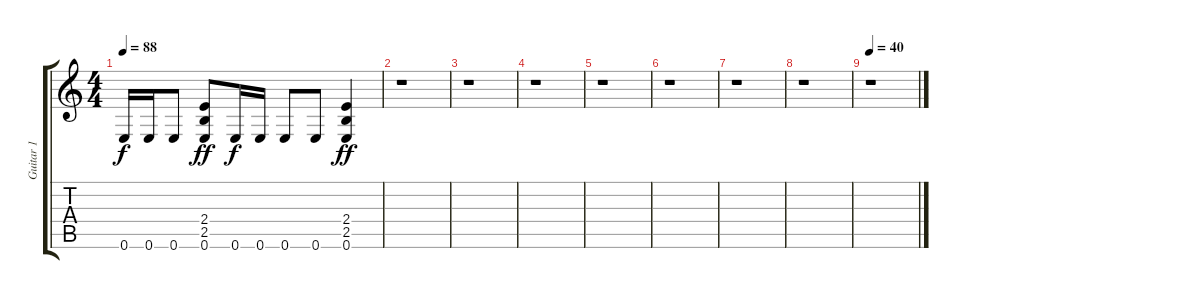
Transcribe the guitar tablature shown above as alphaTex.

\track ("Guitar 1" "Guitar 1") {instrument distortionguitar}
\staff {score tabs}
\tuning (E4 B3 G3 D3 A2 E2) {hide}
\ts (4 4)
\tempo 88
\clef g2
\ks c
0.6.16{dy f} 0.6.16 0.6.8 (2.4 2.5 0.6).8{dy ff} 0.6.16{dy f} 0.6.16 0.6.8 0.6.8 (2.4 2.5 0.6).4{dy ff} |
r.1 |
r.1 |
r.1 |
r.1 |
r.1 |
r.1 |
r.1 |
\tempo 40
r.1
